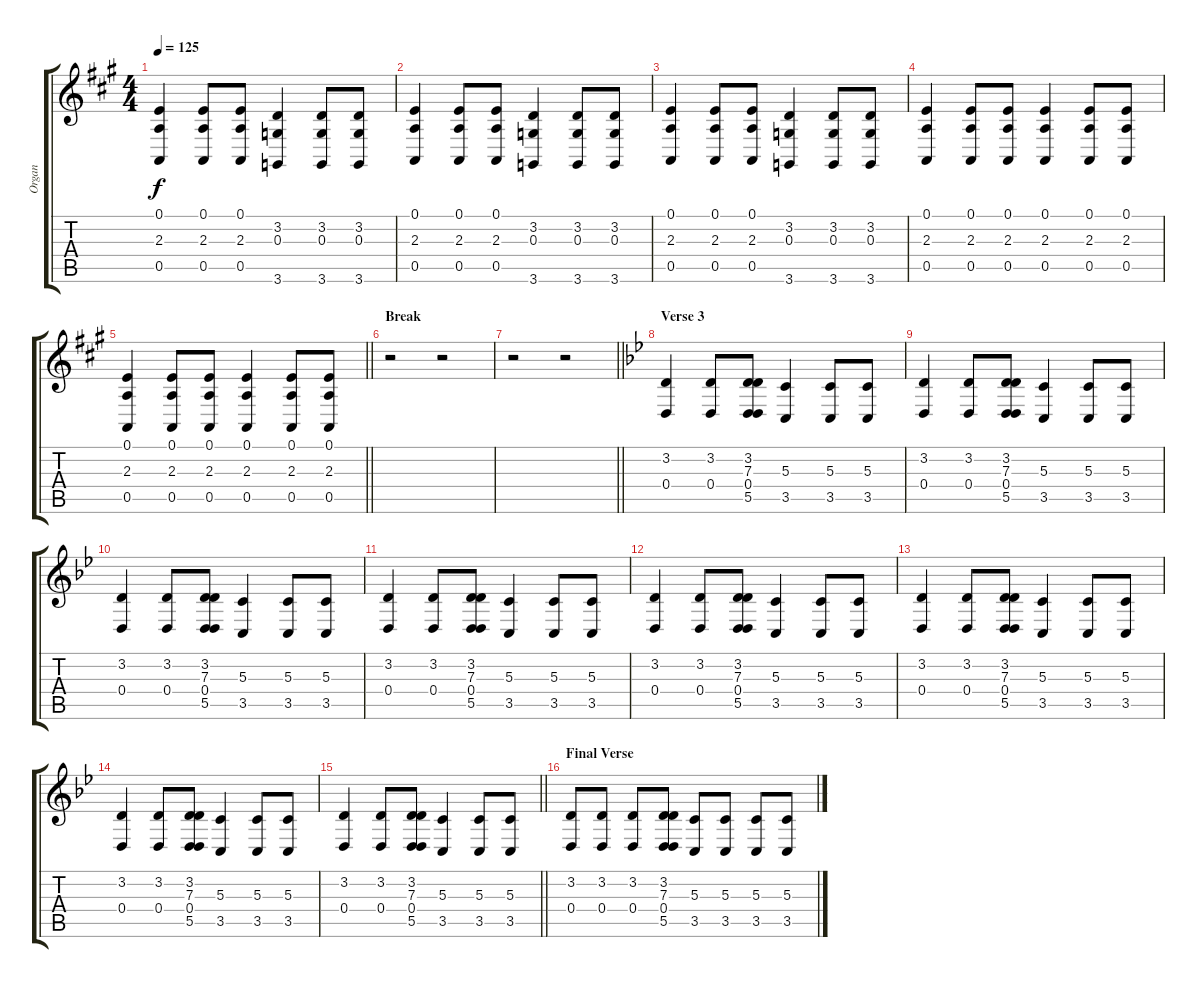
\track ("Organ" "Organ") {instrument drawbarorgan}
\staff {score tabs}
\tuning (E4 B3 G3 D3 A2 E2) {hide}
\ts (4 4)
\tempo 125
\clef g2
\ks a
(0.1 2.3 0.5).4{dy f} (0.1 2.3 0.5).8 (0.1 2.3 0.5).8 (3.2 0.3 3.6).4 (3.2 0.3 3.6).8 (3.2 0.3 3.6).8 |
(0.1 2.3 0.5).4 (0.1 2.3 0.5).8 (0.1 2.3 0.5).8 (3.2 0.3 3.6).4 (3.2 0.3 3.6).8 (3.2 0.3 3.6).8 |
(0.1 2.3 0.5).4 (0.1 2.3 0.5).8 (0.1 2.3 0.5).8 (3.2 0.3 3.6).4 (3.2 0.3 3.6).8 (3.2 0.3 3.6).8 |
(0.1 2.3 0.5).4 (0.1 2.3 0.5).8 (0.1 2.3 0.5).8 (0.1 2.3 0.5).4 (0.1 2.3 0.5).8 (0.1 2.3 0.5).8 |
\barLineRight lightlight
(0.1 2.3 0.5).4 (0.1 2.3 0.5).8 (0.1 2.3 0.5).8 (0.1 2.3 0.5).4 (0.1 2.3 0.5).8 (0.1 2.3 0.5).8 |
\section ("" "Break")
r.2 r.2 |
\barLineRight lightlight
r.2 r.2 |
\section ("" "Verse 3")
\ks bb
(3.2 0.4).4 (3.2 0.4).8 (3.2 7.3 0.4 5.5).8 (5.3 3.5).4 (5.3 3.5).8 (5.3 3.5).8 |
(3.2 0.4).4 (3.2 0.4).8 (3.2 7.3 0.4 5.5).8 (5.3 3.5).4 (5.3 3.5).8 (5.3 3.5).8 |
(3.2 0.4).4 (3.2 0.4).8 (3.2 7.3 0.4 5.5).8 (5.3 3.5).4 (5.3 3.5).8 (5.3 3.5).8 |
(3.2 0.4).4 (3.2 0.4).8 (3.2 7.3 0.4 5.5).8 (5.3 3.5).4 (5.3 3.5).8 (5.3 3.5).8 |
(3.2 0.4).4 (3.2 0.4).8 (3.2 7.3 0.4 5.5).8 (5.3 3.5).4 (5.3 3.5).8 (5.3 3.5).8 |
(3.2 0.4).4 (3.2 0.4).8 (3.2 7.3 0.4 5.5).8 (5.3 3.5).4 (5.3 3.5).8 (5.3 3.5).8 |
(3.2 0.4).4 (3.2 0.4).8 (3.2 7.3 0.4 5.5).8 (5.3 3.5).4 (5.3 3.5).8 (5.3 3.5).8 |
\barLineRight lightlight
(3.2 0.4).4 (3.2 0.4).8 (3.2 7.3 0.4 5.5).8 (5.3 3.5).4 (5.3 3.5).8 (5.3 3.5).8 |
\section ("" "Final Verse")
(3.2 0.4).8 (3.2 0.4).8 (3.2 0.4).8 (3.2 7.3 0.4 5.5).8 (5.3 3.5).8 (5.3 3.5).8 (5.3 3.5).8 (5.3 3.5).8
